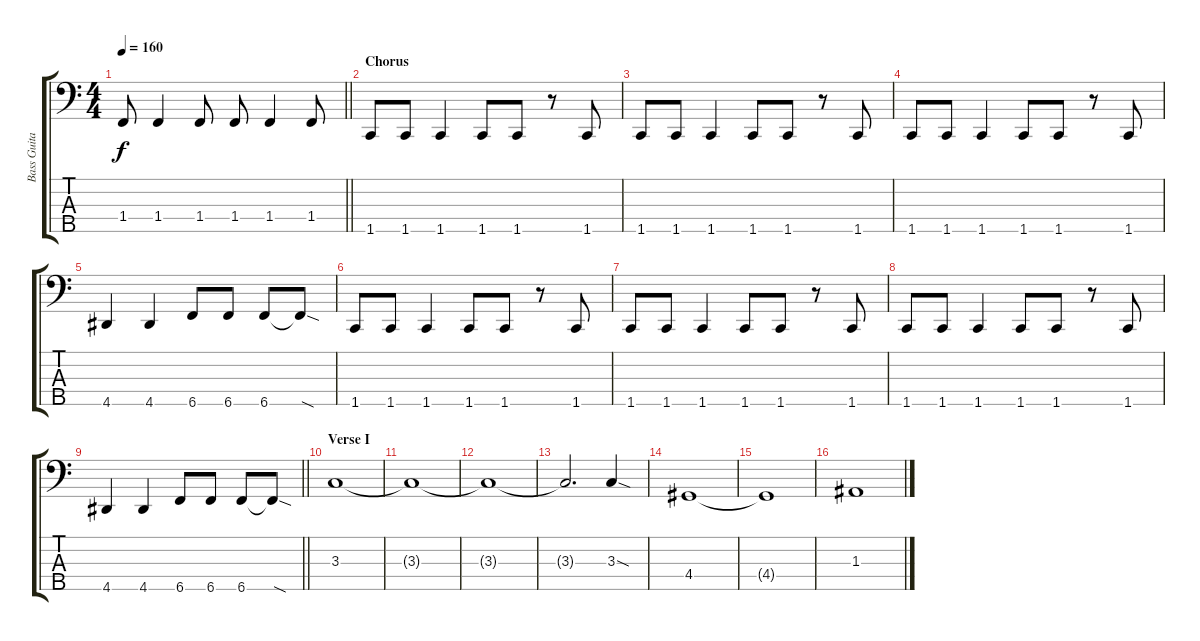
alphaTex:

\track ("Bass Guitar" "Bass Guita") {instrument electricbassfinger}
\staff {score tabs}
\tuning (G2 D2 A1 E1 B0) {hide}
\ts (4 4)
\tempo 160
\clef f4
\barLineRight lightlight
\ks c
1.4.8{dy f} 1.4.4 1.4.8 1.4.8 1.4.4 1.4.8 |
\section ("" "Chorus")
1.5.8 1.5.8 1.5.4 1.5.8 1.5.8 r.8 1.5.8 |
1.5.8 1.5.8 1.5.4 1.5.8 1.5.8 r.8 1.5.8 |
1.5.8 1.5.8 1.5.4 1.5.8 1.5.8 r.8 1.5.8 |
4.5.4 4.5.4 6.5.8 6.5.8 6.5.8 6.5{sod t}.8 |
1.5.8 1.5.8 1.5.4 1.5.8 1.5.8 r.8 1.5.8 |
1.5.8 1.5.8 1.5.4 1.5.8 1.5.8 r.8 1.5.8 |
1.5.8 1.5.8 1.5.4 1.5.8 1.5.8 r.8 1.5.8 |
\barLineRight lightlight
4.5.4 4.5.4 6.5.8 6.5.8 6.5.8 6.5{sod t}.8 |
\section ("" "Verse I")
3.3.1 |
3.3{t}.1 |
3.3{t}.1 |
3.3{t}.2{d} 3.3{sod}.4 |
4.4.1 |
4.4{t}.1 |
1.3.1
